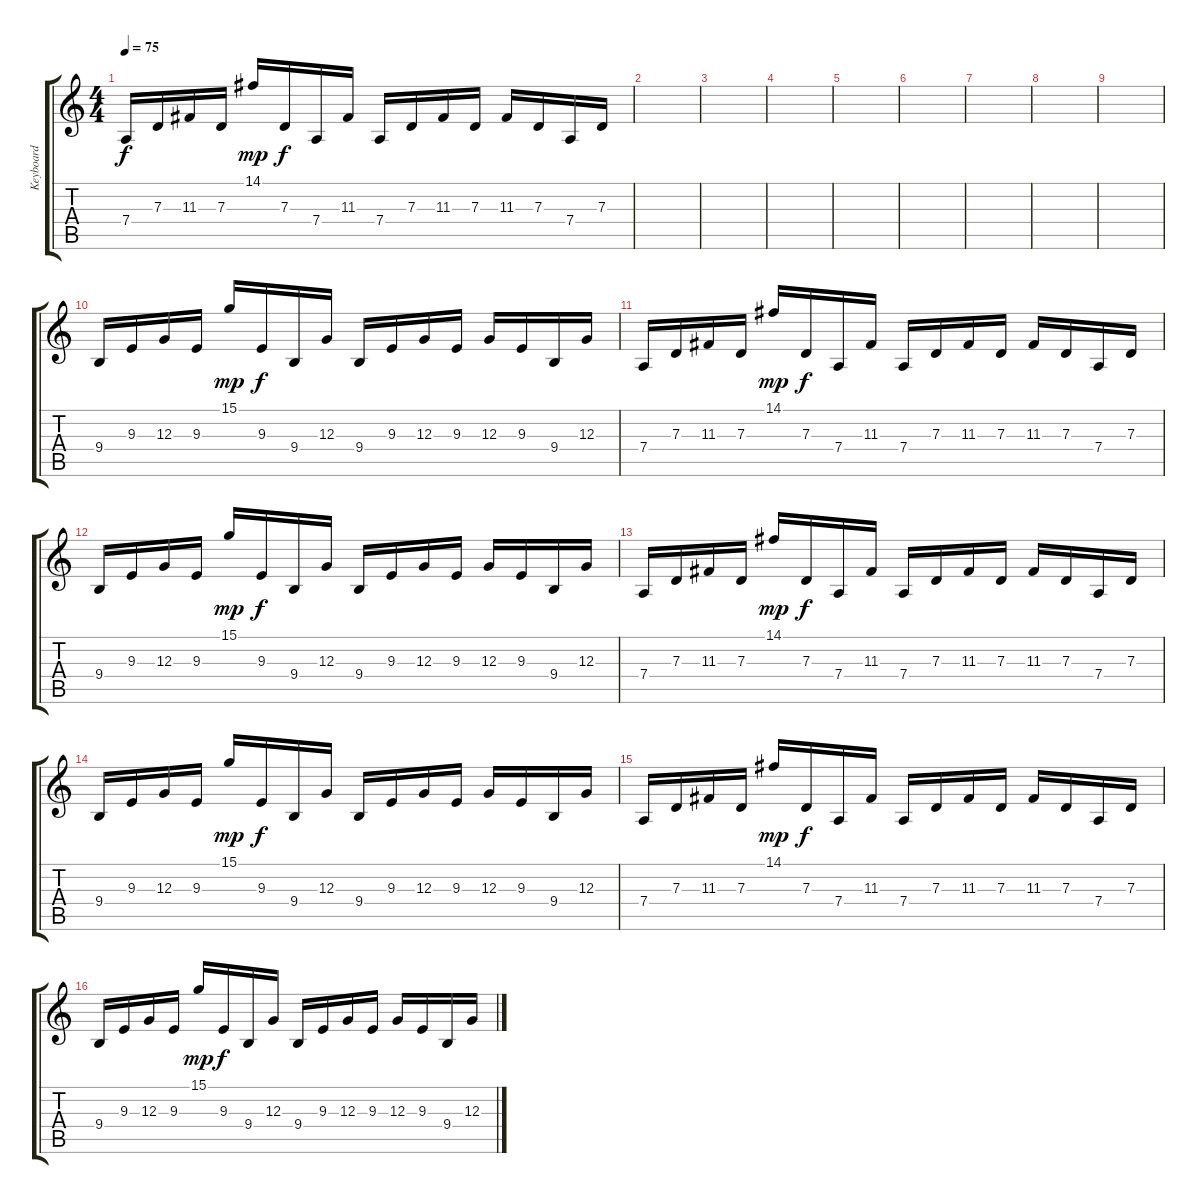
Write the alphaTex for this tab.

\track ("Keyboard" "Keyboard") {instrument acousticgrandpiano}
\staff {score tabs}
\tuning (E4 B3 G3 D3 A2 E2) {hide}
\ts (4 4)
\tempo 75
\clef g2
\ks c
7.4.16{dy f} 7.3.16 11.3.16 7.3.16 14.1.16{dy mp} 7.3.16{dy f} 7.4.16 11.3.16 7.4.16 7.3.16 11.3.16 7.3.16 11.3.16 7.3.16 7.4.16 7.3.16 |
|
|
|
|
|
|
|
|
9.4.16 9.3.16 12.3.16 9.3.16 15.1.16{dy mp} 9.3.16{dy f} 9.4.16 12.3.16 9.4.16 9.3.16 12.3.16 9.3.16 12.3.16 9.3.16 9.4.16 12.3.16 |
7.4.16 7.3.16 11.3.16 7.3.16 14.1.16{dy mp} 7.3.16{dy f} 7.4.16 11.3.16 7.4.16 7.3.16 11.3.16 7.3.16 11.3.16 7.3.16 7.4.16 7.3.16 |
9.4.16 9.3.16 12.3.16 9.3.16 15.1.16{dy mp} 9.3.16{dy f} 9.4.16 12.3.16 9.4.16 9.3.16 12.3.16 9.3.16 12.3.16 9.3.16 9.4.16 12.3.16 |
7.4.16 7.3.16 11.3.16 7.3.16 14.1.16{dy mp} 7.3.16{dy f} 7.4.16 11.3.16 7.4.16 7.3.16 11.3.16 7.3.16 11.3.16 7.3.16 7.4.16 7.3.16 |
9.4.16 9.3.16 12.3.16 9.3.16 15.1.16{dy mp} 9.3.16{dy f} 9.4.16 12.3.16 9.4.16 9.3.16 12.3.16 9.3.16 12.3.16 9.3.16 9.4.16 12.3.16 |
7.4.16 7.3.16 11.3.16 7.3.16 14.1.16{dy mp} 7.3.16{dy f} 7.4.16 11.3.16 7.4.16 7.3.16 11.3.16 7.3.16 11.3.16 7.3.16 7.4.16 7.3.16 |
9.4.16 9.3.16 12.3.16 9.3.16 15.1.16{dy mp} 9.3.16{dy f} 9.4.16 12.3.16 9.4.16 9.3.16 12.3.16 9.3.16 12.3.16 9.3.16 9.4.16 12.3.16
